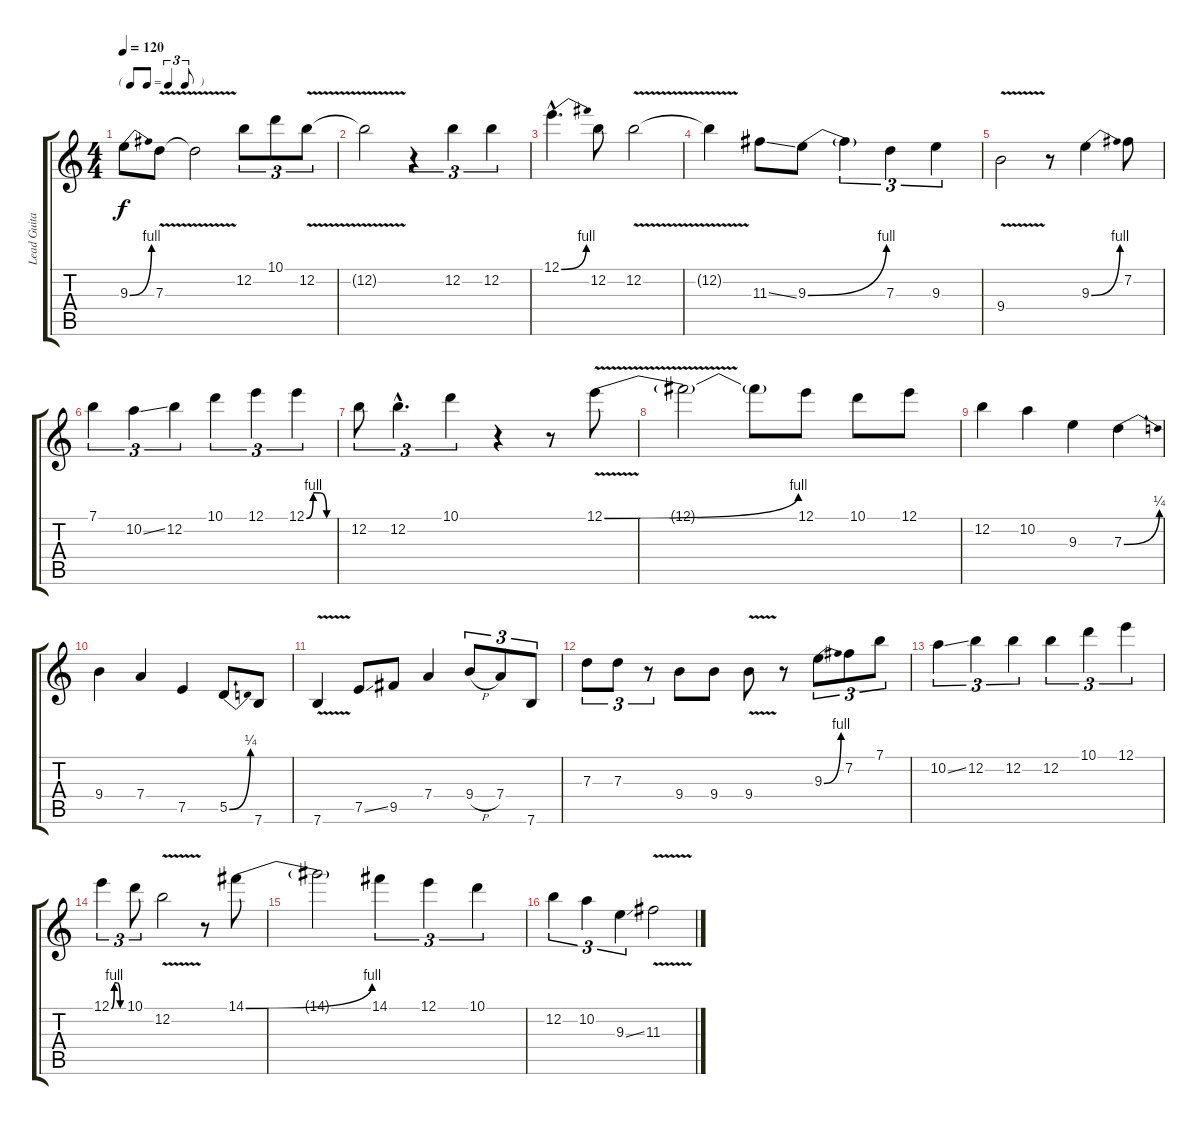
\track ("Lead Guitar (Gilmour)" "Lead Guita") {instrument distortionguitar}
\staff {score tabs}
\tuning (E4 B3 G3 D3 A2 E2) {hide}
\ts (4 4)
\tf triplet8th
\tempo 120
\clef g2
\ks c
9.3{be (bend 0 0 60 4)}.8{dy f} 7.3{v}.8 7.3{t}.2 12.2.8{tu (3 2)} 10.1.8{tu (3 2)} 12.2{v}.8{tu (3 2)} |
12.2{t}.2 r.4{tu (3 2)} 12.2.4{tu (3 2)} 12.2.4{tu (3 2)} |
12.1{be (bend 0 0 60 4) hac}.4{d} 12.2.8 12.2{v}.2 |
12.2{t}.4 11.3{ss}.8 9.3{be (bend 0 0 60 4)}.8 9.3{t}.4{tu (3 2)} 7.3.4{tu (3 2)} 9.3.4{tu (3 2)} |
9.4{v}.2 r.8 9.3{be (bend 0 0 60 4)}.4 7.2.8 |
7.1.4{tu (3 2)} 10.2{ss}.4{tu (3 2)} 12.2.4{tu (3 2)} 10.1.4{tu (3 2)} 12.1.4{tu (3 2)} 12.1{be (custom 0 0 15 4 30 4 45 0 60 0)}.4{tu (3 2)} |
12.2.8{tu (3 2)} 12.2{hac}.4{d tu (3 2)} 10.1.4{tu (3 2)} r.4 r.8 12.1{be (bend 0 0 60 4) v}.8 |
12.1{t}.2 12.1{t}.8 12.1.8 10.1.8 12.1.8 |
12.2.4 10.2.4 9.3.4 7.3{be (bend 0 0 60 1)}.4 |
9.4.4 7.4.4 7.5.4 5.5{be (bend 0 0 60 1)}.8 7.6.8 |
7.6{v}.4 7.5{ss}.8 9.5.8 7.4.4 9.4{h}.8{tu (3 2)} 7.4.8{tu (3 2)} 7.6.8{tu (3 2)} |
7.3.8{tu (3 2)} 7.3.8{tu (3 2)} r.8{tu (3 2)} 9.4.8 9.4.8 9.4{v}.8 r.8 9.3{be (bend 0 0 60 4)}.8{tu (3 2)} 7.2.8{tu (3 2)} 7.1.8{tu (3 2)} |
10.2{ss}.4{tu (3 2)} 12.2.4{tu (3 2)} 12.2.4{tu (3 2)} 12.2.4{tu (3 2)} 10.1.4{tu (3 2)} 12.1.4{tu (3 2)} |
12.1{be (custom 0 0 15 4 30 4 45 0 60 0)}.4{tu (3 2)} 10.1.8{tu (3 2)} 12.2{v}.2 r.8 14.1{be (bend 0 0 60 4)}.8 |
14.1{t}.2 14.1.4{tu (3 2)} 12.1.4{tu (3 2)} 10.1.4{tu (3 2)} |
12.2.4{tu (3 2)} 10.2.4{tu (3 2)} 9.3{ss}.4{tu (3 2)} 11.3{v}.2
